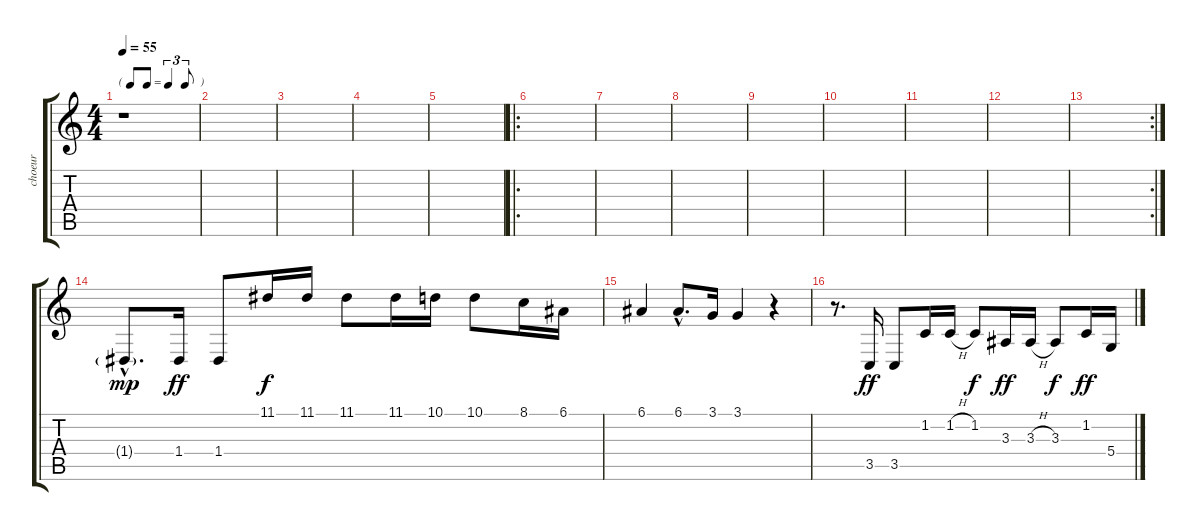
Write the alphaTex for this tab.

\track ("choeur" "choeur") {instrument pad5bowed}
\staff {score tabs}
\tuning (E4 B3 G3 D3 A2 E2) {hide}
\ts (4 4)
\tf triplet8th
\tempo 55
\clef g2
\ks c
r.1{dy mp instrument pad5bowed} |
|
|
|
|
\ro
|
|
|
|
|
|
|
\rc 2
|
1.4{g hac}.8{d} 1.4.16{dy ff} 1.4.8 11.1.16{dy f} 11.1.16 11.1.8 11.1.16 10.1.16 10.1.8 8.1.16 6.1.16 |
6.1.4 6.1{hac}.8{d} 3.1.16 3.1.4 r.4 |
r.8{d} 3.5.16{dy ff} 3.5.8 1.2.16 1.2{h}.16 1.2.8{dy f} 3.3.16{dy ff} 3.3{h}.16 3.3.8{dy f} 1.2.16{dy ff} 5.4{h}.16
